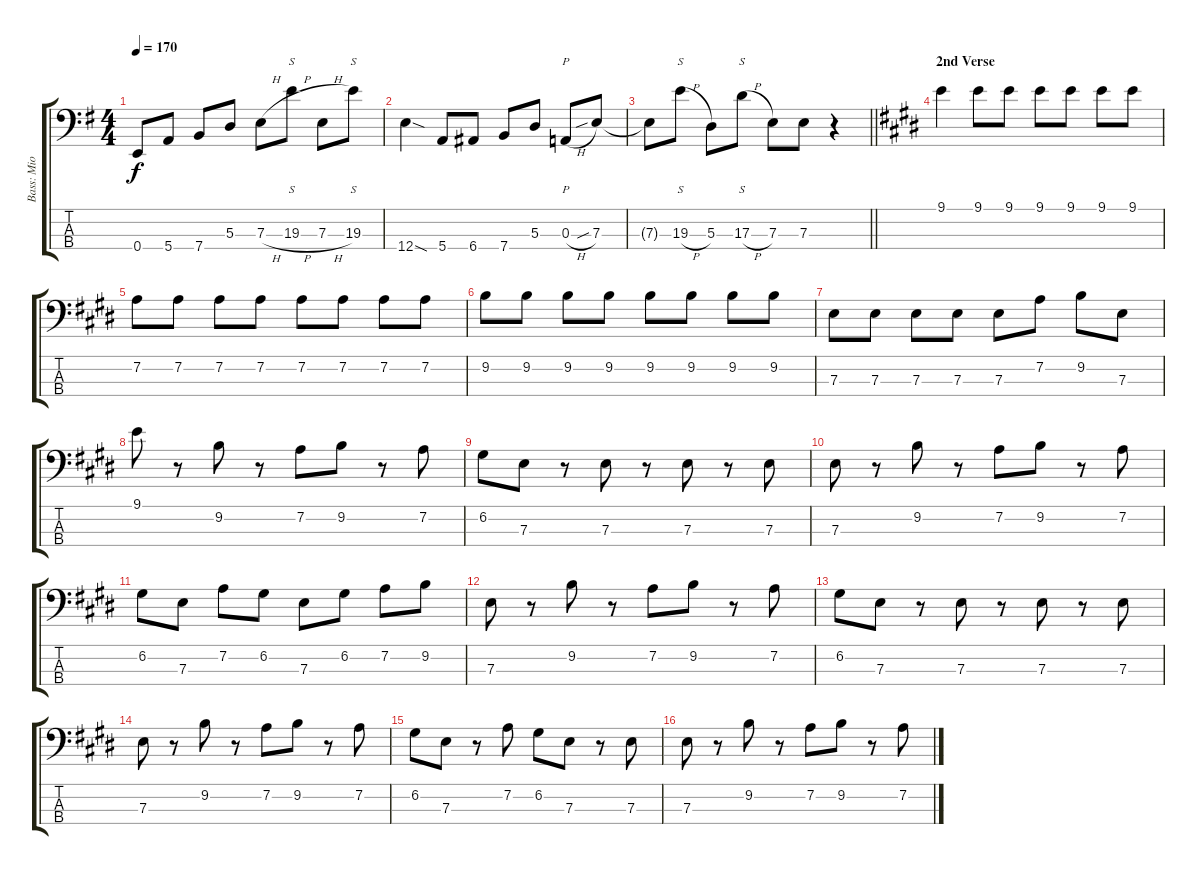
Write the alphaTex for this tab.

\track ("Bass: Mio Akiyama" "Bass: Mio ") {instrument electricbassfinger}
\staff {score tabs}
\tuning (G2 D2 A1 E1) {hide}
\ts (4 4)
\tempo 170
\clef f4
\ks eminor
0.4{t}.8{dy f} 5.4.8 7.4.8 5.3.8 7.3{h}.8 19.3{h}.8{s instrument slapbass1} 7.3{h}.8{instrument electricbassfinger} 19.3.8{s instrument slapbass1} |
12.4{sod}.4{instrument electricbassfinger} 5.4.8 6.4.8 7.4.8 5.3.8 0.3{h}.8{p instrument slapbass2} 7.3{sib}.8 |
\barLineRight lightlight
7.3{t}.8 19.3{h}.8{s instrument slapbass1} 5.3.8{instrument electricbassfinger} 17.3{h}.8{s instrument slapbass1} 7.3.8{instrument electricbassfinger} 7.3.8 r.4 |
\section ("" "2nd Verse")
\ks e
9.1.4 9.1.8 9.1.8 9.1.8 9.1.8 9.1.8 9.1.8 |
7.2.8 7.2.8 7.2.8 7.2.8 7.2.8 7.2.8 7.2.8 7.2.8 |
9.2.8 9.2.8 9.2.8 9.2.8 9.2.8 9.2.8 9.2.8 9.2.8 |
7.3.8 7.3.8 7.3.8 7.3.8 7.3.8 7.2.8 9.2.8 7.3.8 |
9.1.8 r.8 9.2.8 r.8 7.2.8 9.2.8 r.8 7.2.8 |
6.2.8 7.3.8 r.8 7.3.8 r.8 7.3.8 r.8 7.3.8 |
7.3.8 r.8 9.2.8 r.8 7.2.8 9.2.8 r.8 7.2.8 |
6.2.8 7.3.8 7.2.8 6.2.8 7.3.8 6.2.8 7.2.8 9.2.8 |
7.3.8 r.8 9.2.8 r.8 7.2.8 9.2.8 r.8 7.2.8 |
6.2.8 7.3.8 r.8 7.3.8 r.8 7.3.8 r.8 7.3.8 |
7.3.8 r.8 9.2.8 r.8 7.2.8 9.2.8 r.8 7.2.8 |
6.2.8 7.3.8 r.8 7.2.8 6.2.8 7.3.8 r.8 7.3.8 |
7.3.8 r.8 9.2.8 r.8 7.2.8 9.2.8 r.8 7.2.8
